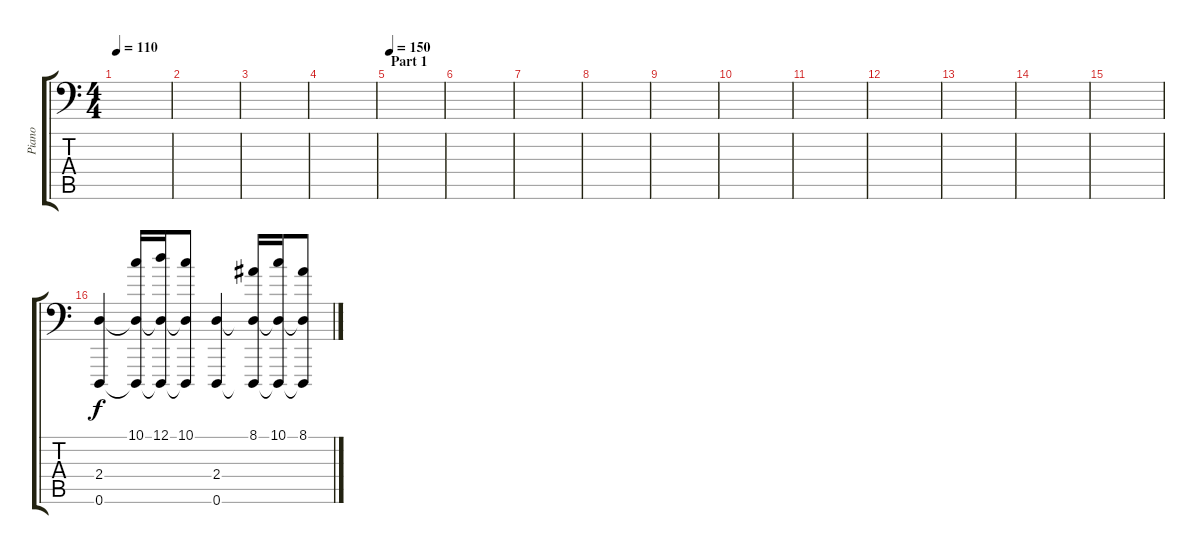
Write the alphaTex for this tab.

\track ("Piano" "Piano") {instrument electricgrandpiano}
\staff {score tabs}
\tuning (D4 A3 F3 C3 G1 D1) {hide}
\ts (4 4)
\tempo 110
\clef f4
\ks c
|
|
|
|
\section ("" "Part 1")
\tempo 150
|
|
|
|
|
|
|
|
|
|
|
(2.4 0.6).4 (10.1 2.4{t} 0.6{t}).16 (12.1 2.4{t} 0.6{t}).16 (10.1 2.4{t} 0.6{t}).8 (2.4 0.6).4 (8.1 2.4{t} 0.6{t}).16 (10.1 2.4{t} 0.6{t}).16 (8.1 2.4{t} 0.6{t}).8
